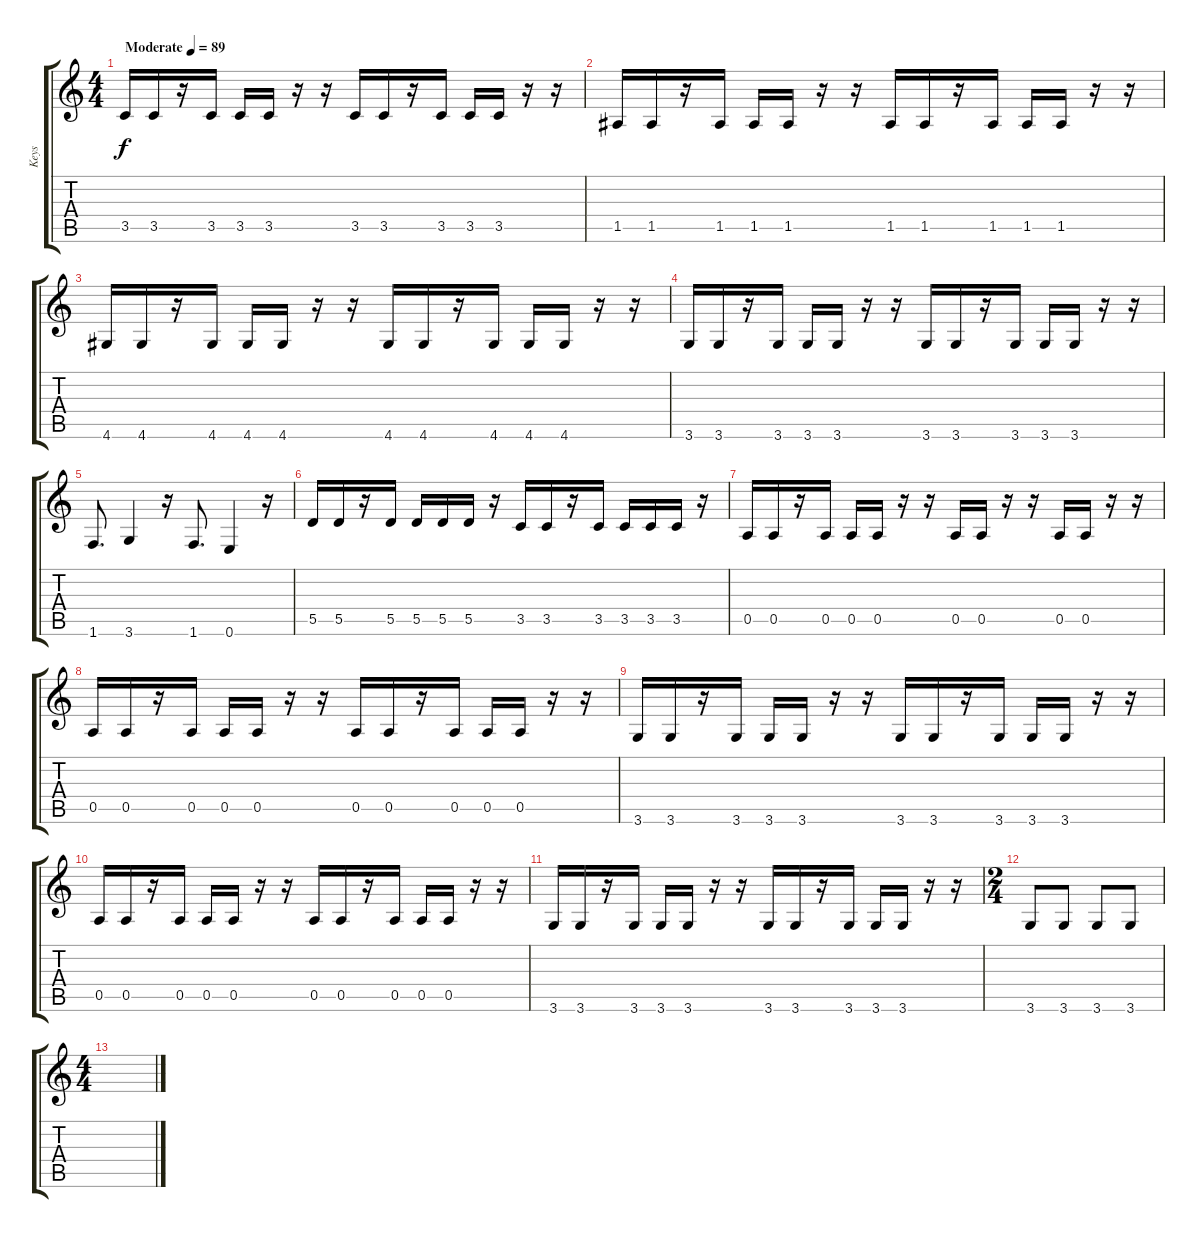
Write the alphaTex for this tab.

\track ("Keys" "Keys") {instrument synthbass1}
\staff {score tabs}
\tuning (E4 B3 G3 D3 A2 E2) {hide}
\ts (4 4)
\tempo (89 "Moderate")
\clef g2
\ks c
3.5.16{dy f instrument synthbass1} 3.5.16 r.16 3.5.16 3.5.16 3.5.16 r.16 r.16 3.5.16 3.5.16 r.16 3.5.16 3.5.16 3.5.16 r.16 r.16 |
1.5.16 1.5.16 r.16 1.5.16 1.5.16 1.5.16 r.16 r.16 1.5.16 1.5.16 r.16 1.5.16 1.5.16 1.5.16 r.16 r.16 |
4.6.16 4.6.16 r.16 4.6.16 4.6.16 4.6.16 r.16 r.16 4.6.16 4.6.16 r.16 4.6.16 4.6.16 4.6.16 r.16 r.16 |
3.6.16 3.6.16 r.16 3.6.16 3.6.16 3.6.16 r.16 r.16 3.6.16 3.6.16 r.16 3.6.16 3.6.16 3.6.16 r.16 r.16 |
1.6.8{d} 3.6.4 r.16 1.6.8{d} 0.6.4 r.16 |
5.5.16 5.5.16 r.16 5.5.16 5.5.16 5.5.16 5.5.16 r.16 3.5.16 3.5.16 r.16 3.5.16 3.5.16 3.5.16 3.5.16 r.16 |
0.5.16 0.5.16 r.16 0.5.16 0.5.16 0.5.16 r.16 r.16 0.5.16 0.5.16 r.16 r.16 0.5.16 0.5.16 r.16 r.16 |
0.5.16 0.5.16 r.16 0.5.16 0.5.16 0.5.16 r.16 r.16 0.5.16 0.5.16 r.16 0.5.16 0.5.16 0.5.16 r.16 r.16 |
3.6.16 3.6.16 r.16 3.6.16 3.6.16 3.6.16 r.16 r.16 3.6.16 3.6.16 r.16 3.6.16 3.6.16 3.6.16 r.16 r.16 |
0.5.16 0.5.16 r.16 0.5.16 0.5.16 0.5.16 r.16 r.16 0.5.16 0.5.16 r.16 0.5.16 0.5.16 0.5.16 r.16 r.16 |
3.6.16 3.6.16 r.16 3.6.16 3.6.16 3.6.16 r.16 r.16 3.6.16 3.6.16 r.16 3.6.16 3.6.16 3.6.16 r.16 r.16 |
\ts (2 4)
3.6.8 3.6.8 3.6.8 3.6.8 |
\ts (4 4)
